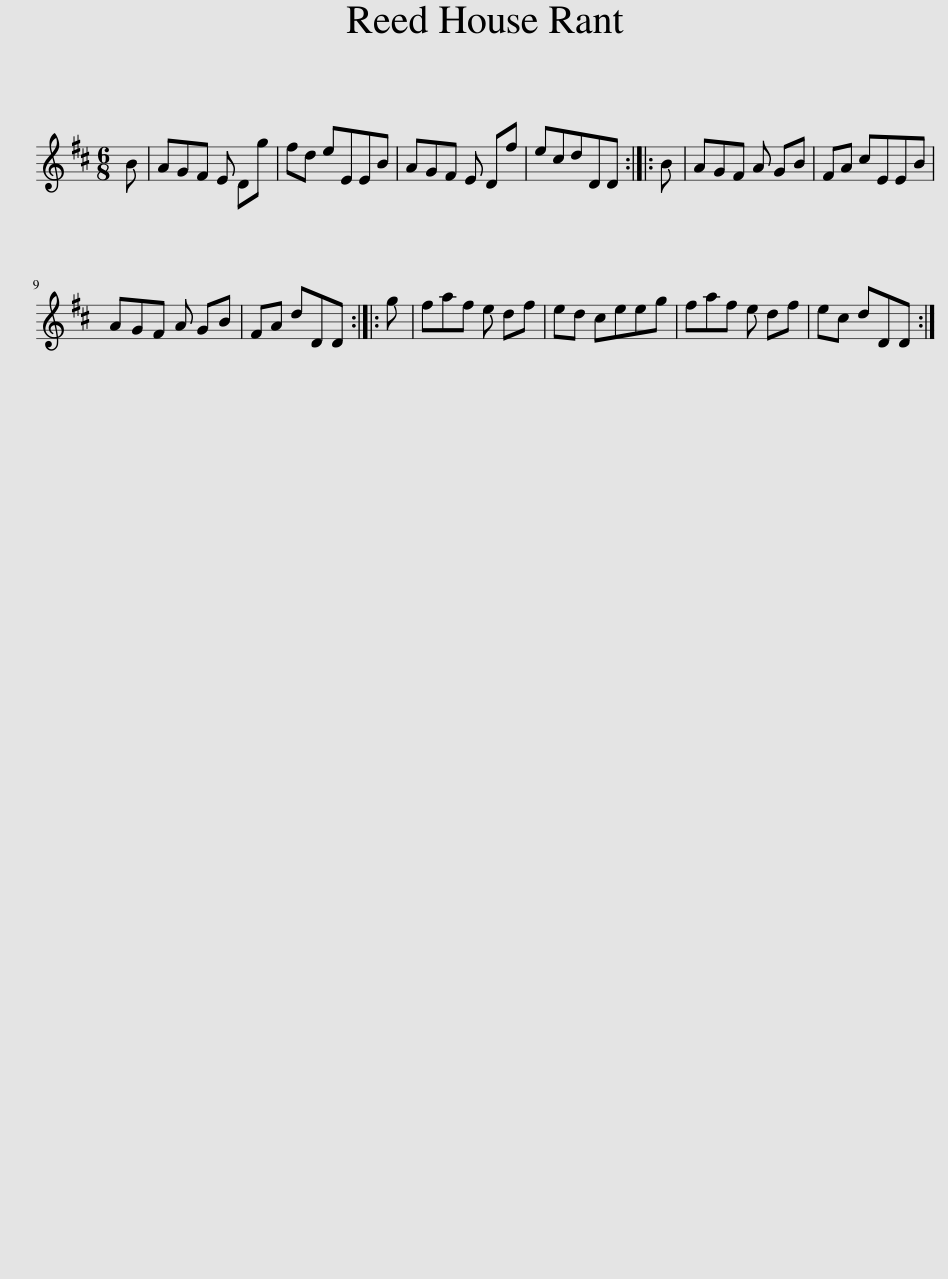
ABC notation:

X:1
L:1/8
M:6/8
I:linebreak $
K:D
V:1 treble
V:1
 B | AGF E Dg | fd eEEB | AGF E Df | ecdDD :: %5
 B | AGF A GB | FA cEEB |$ AGF A GB | FA dDD :: %10
 g | faf e df | ed ceeg | faf e df | ec dDD :| %15
